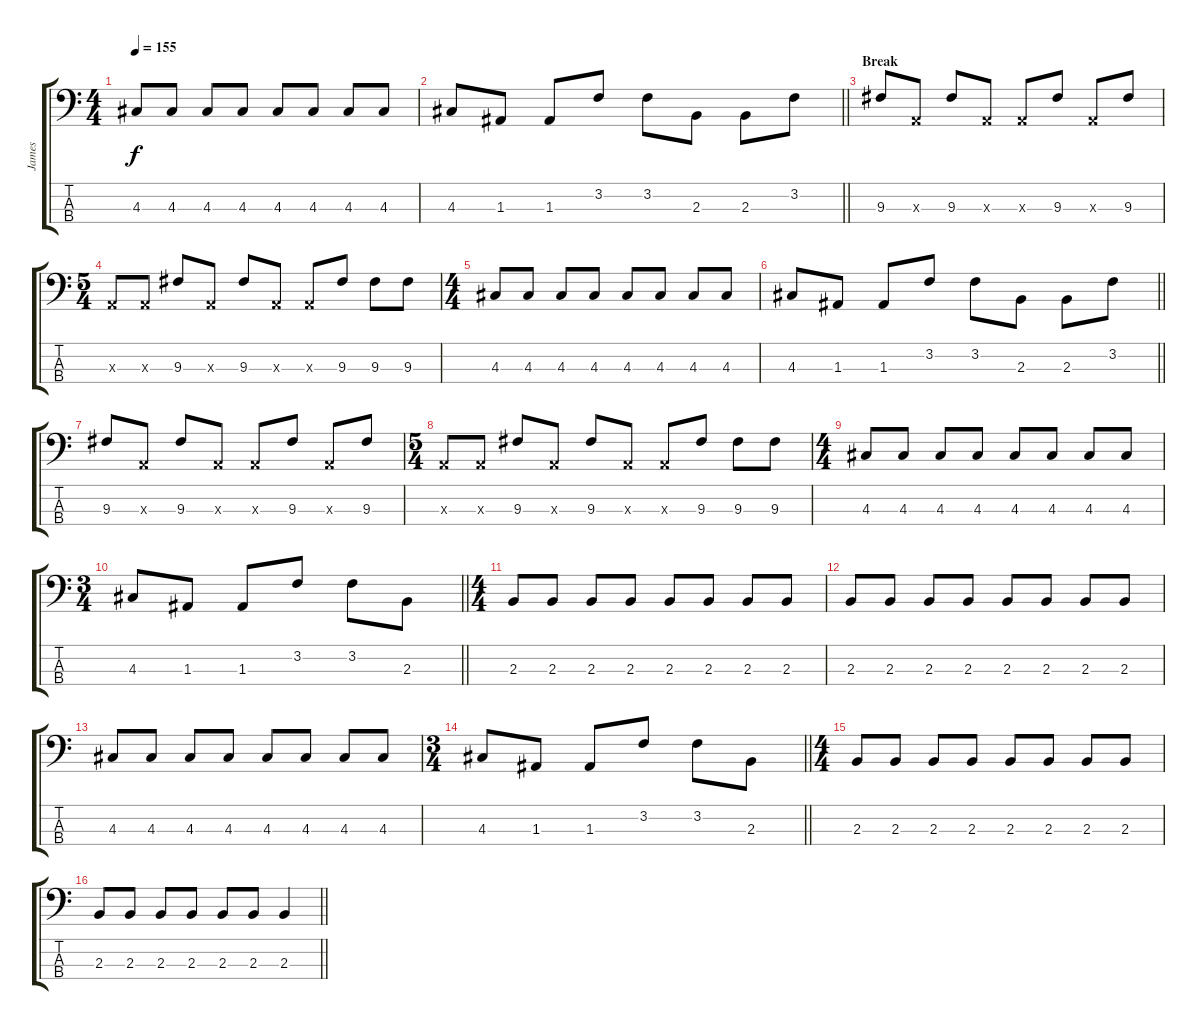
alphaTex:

\track ("James" "James") {instrument electricbassfinger}
\staff {score tabs}
\tuning (G2 D2 A1 E1) {hide}
\ts (4 4)
\tempo 155
\clef f4
\ks c
4.3.8{dy f} 4.3.8 4.3.8 4.3.8 4.3.8 4.3.8 4.3.8 4.3.8 |
\barLineRight lightlight
4.3.8 1.3.8 1.3.8 3.2.8 3.2.8 2.3.8 2.3.8 3.2.8 |
\section ("" "Break")
9.3.8 0.3{x}.8 9.3.8 0.3{x}.8 0.3{x}.8 9.3.8 0.3{x}.8 9.3.8 |
\ts (5 4)
0.3{x}.8 0.3{x}.8 9.3.8 0.3{x}.8 9.3.8 0.3{x}.8 0.3{x}.8 9.3.8 9.3.8 9.3.8 |
\ts (4 4)
4.3.8 4.3.8 4.3.8 4.3.8 4.3.8 4.3.8 4.3.8 4.3.8 |
\barLineRight lightlight
4.3.8 1.3.8 1.3.8 3.2.8 3.2.8 2.3.8 2.3.8 3.2.8 |
9.3.8 0.3{x}.8 9.3.8 0.3{x}.8 0.3{x}.8 9.3.8 0.3{x}.8 9.3.8 |
\ts (5 4)
0.3{x}.8 0.3{x}.8 9.3.8 0.3{x}.8 9.3.8 0.3{x}.8 0.3{x}.8 9.3.8 9.3.8 9.3.8 |
\ts (4 4)
4.3.8 4.3.8 4.3.8 4.3.8 4.3.8 4.3.8 4.3.8 4.3.8 |
\ts (3 4)
\barLineRight lightlight
4.3.8 1.3.8 1.3.8 3.2.8 3.2.8 2.3.8 |
\ts (4 4)
2.3.8 2.3.8 2.3.8 2.3.8 2.3.8 2.3.8 2.3.8 2.3.8 |
2.3.8 2.3.8 2.3.8 2.3.8 2.3.8 2.3.8 2.3.8 2.3.8 |
4.3.8 4.3.8 4.3.8 4.3.8 4.3.8 4.3.8 4.3.8 4.3.8 |
\ts (3 4)
\barLineRight lightlight
4.3.8 1.3.8 1.3.8 3.2.8 3.2.8 2.3.8 |
\ts (4 4)
2.3.8 2.3.8 2.3.8 2.3.8 2.3.8 2.3.8 2.3.8 2.3.8 |
\barLineRight lightlight
2.3.8 2.3.8 2.3.8 2.3.8 2.3.8 2.3.8 2.3.4
